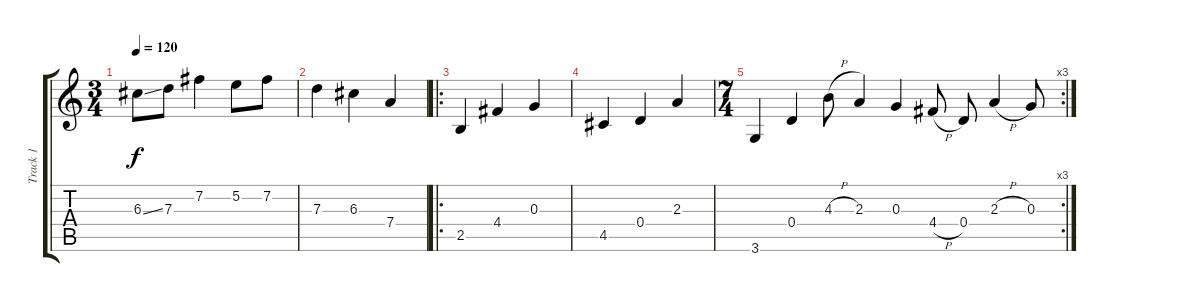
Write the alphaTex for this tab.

\track ("Track 1" "Track 1") {instrument acousticguitarsteel}
\staff {score tabs}
\tuning (E4 B3 G3 D3 A2 E2) {hide}
\ts (3 4)
\tempo 120
\clef g2
\ks c
6.3{ss}.8{dy f} 7.3.8 7.2.4 5.2.8 7.2.8 |
7.3.4 6.3.4 7.4.4 |
\ro
2.5.4 4.4.4 0.3.4 |
4.5.4 0.4.4 2.3.4 |
\rc 3
\ts (7 4)
3.6.4 0.4.4 4.3{h}.8 2.3.4 0.3.4 4.4{h}.8 0.4.8 2.3{h}.4 0.3.8
